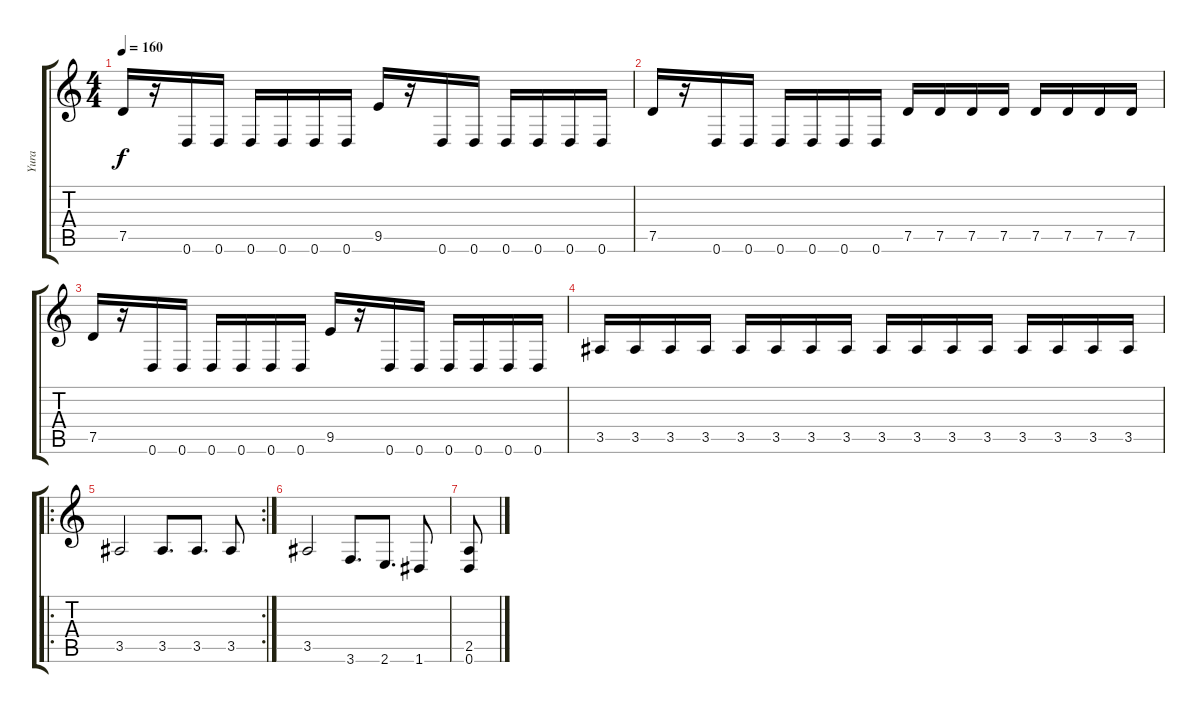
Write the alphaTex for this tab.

\track ("Yura" "Yura") {instrument electricbasspick}
\staff {score tabs}
\tuning (D4 A3 F3 C3 G2 D2) {hide}
\ts (4 4)
\tempo 160
\clef g2
\ks c
7.5.16{dy f} r.16 0.6.16 0.6.16 0.6.16 0.6.16 0.6.16 0.6.16 9.5.16 r.16 0.6.16 0.6.16 0.6.16 0.6.16 0.6.16 0.6.16 |
7.5.16 r.16 0.6.16 0.6.16 0.6.16 0.6.16 0.6.16 0.6.16 7.5.16 7.5.16 7.5.16 7.5.16 7.5.16 7.5.16 7.5.16 7.5.16 |
7.5.16 r.16 0.6.16 0.6.16 0.6.16 0.6.16 0.6.16 0.6.16 9.5.16 r.16 0.6.16 0.6.16 0.6.16 0.6.16 0.6.16 0.6.16 |
3.5.16 3.5.16 3.5.16 3.5.16 3.5.16 3.5.16 3.5.16 3.5.16 3.5.16 3.5.16 3.5.16 3.5.16 3.5.16 3.5.16 3.5.16 3.5.16 |
\ro
\rc 2
3.5.2 3.5.8{d} 3.5.8{d} 3.5.8 |
3.5.2 3.6.8{d} 2.6.8{d} 1.6.8 |
(2.5 0.6).8
